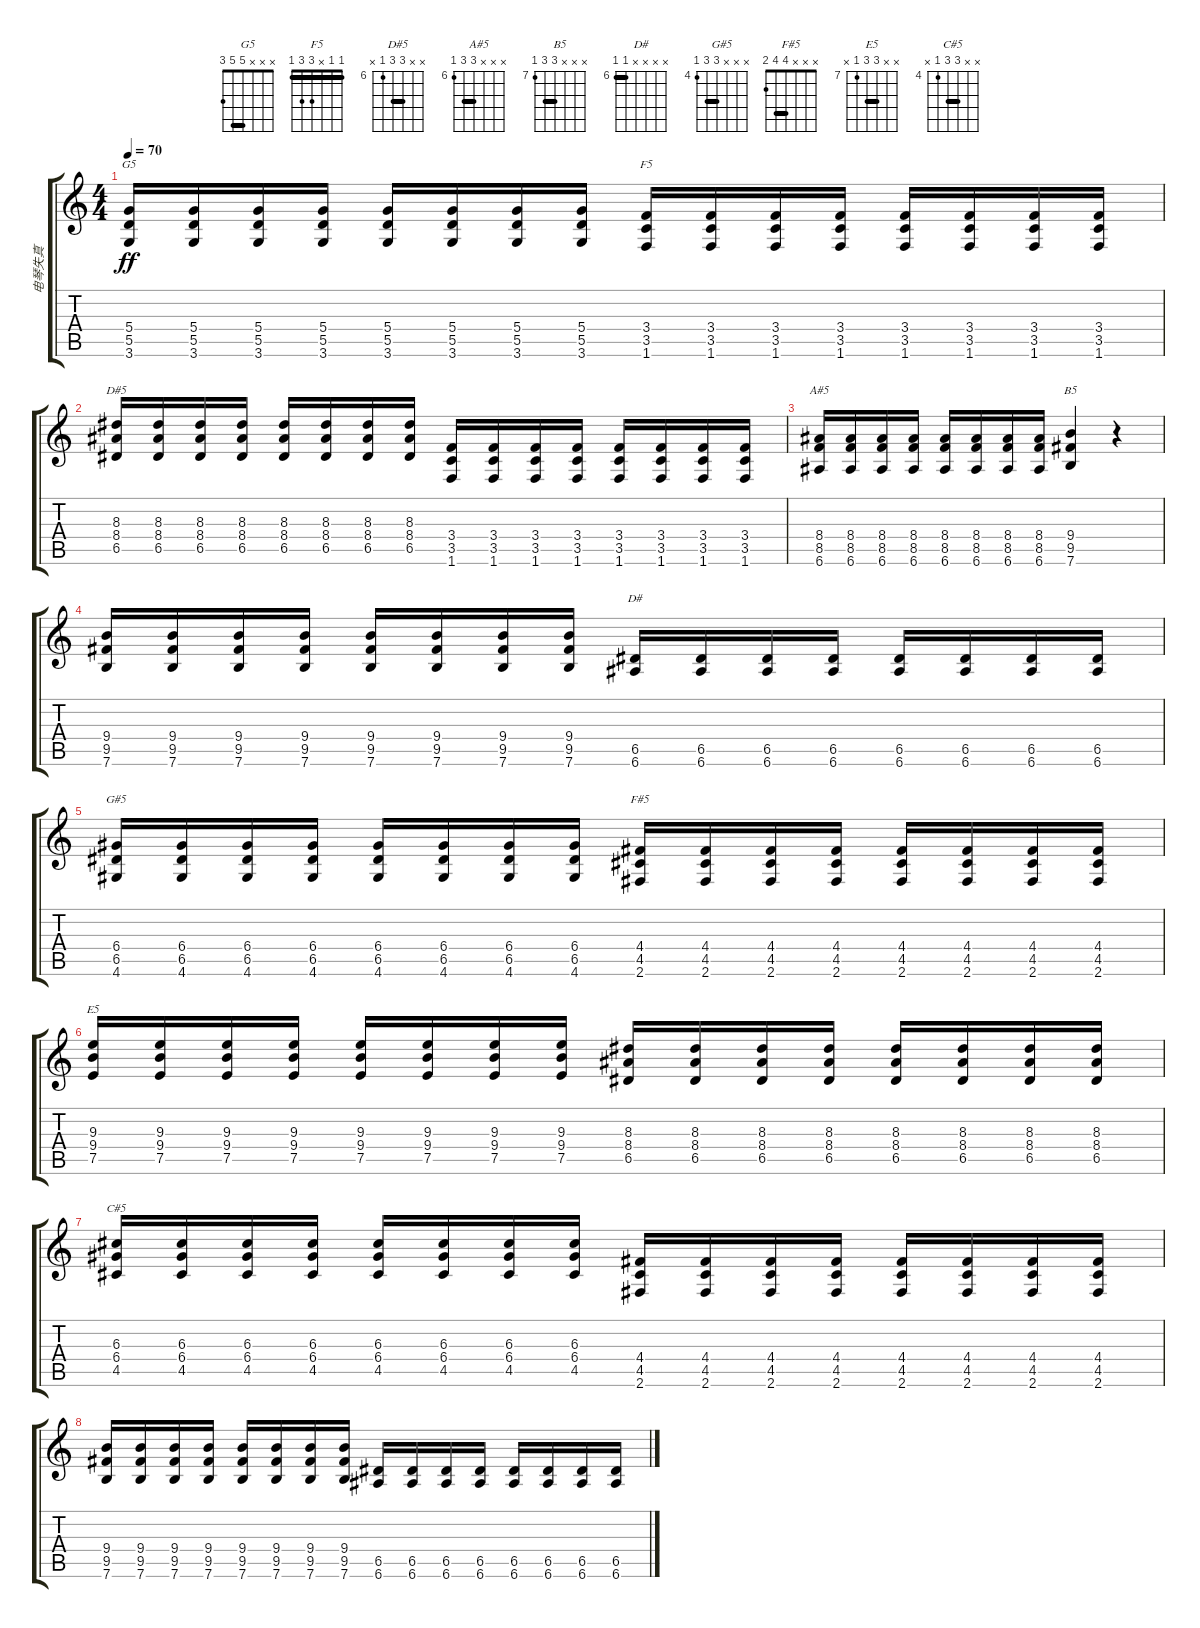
\track ("电琴失真" "电琴失真") {instrument distortionguitar}
\staff {score tabs}
\tuning (E4 B3 G3 D3 A2 E2) {hide}
\chord ("G5" x x x 5 5 3) {barre 5}
\chord ("F5" 1 1 x 3 3 1) {barre 1}
\chord ("D#5" x x 8 8 6 x) {firstfret 6 barre 8}
\chord ("A#5" x x x 8 8 6) {firstfret 6 barre 8}
\chord ("B5" x x x 9 9 7) {firstfret 7 barre 9}
\chord ("D#" x x x x 6 6) {firstfret 6 barre 6}
\chord ("G#5" x x x 6 6 4) {firstfret 4 barre 6}
\chord ("F#5" x x x 4 4 2) {barre 4}
\chord ("E5" x x 9 9 7 x) {firstfret 7 barre 9}
\chord ("C#5" x x 6 6 4 x) {firstfret 4 barre 6}
\ts (4 4)
\tempo 70
\clef g2
\ks c
(5.4 5.5 3.6).16{ch "G5" dy ff} (5.4 5.5 3.6).16 (5.4 5.5 3.6).16 (5.4 5.5 3.6).16 (5.4 5.5 3.6).16 (5.4 5.5 3.6).16 (5.4 5.5 3.6).16 (5.4 5.5 3.6).16 (3.4 3.5 1.6).16{ch "F5"} (3.4 3.5 1.6).16 (3.4 3.5 1.6).16 (3.4 3.5 1.6).16 (3.4 3.5 1.6).16 (3.4 3.5 1.6).16 (3.4 3.5 1.6).16 (3.4 3.5 1.6).16 |
(8.3 8.4 6.5).16{ch "D#5"} (8.3 8.4 6.5).16 (8.3 8.4 6.5).16 (8.3 8.4 6.5).16 (8.3 8.4 6.5).16 (8.3 8.4 6.5).16 (8.3 8.4 6.5).16 (8.3 8.4 6.5).16 (3.4 3.5 1.6).16 (3.4 3.5 1.6).16 (3.4 3.5 1.6).16 (3.4 3.5 1.6).16 (3.4 3.5 1.6).16 (3.4 3.5 1.6).16 (3.4 3.5 1.6).16{txt ""} (3.4 3.5 1.6).16 |
(8.4 8.5 6.6).16{ch "A#5"} (8.4 8.5 6.6).16 (8.4 8.5 6.6).16 (8.4 8.5 6.6).16 (8.4 8.5 6.6).16 (8.4 8.5 6.6).16 (8.4 8.5 6.6).16 (8.4 8.5 6.6).16 (9.4 9.5 7.6).4{ch "B5"} r.4 |
(9.4 9.5 7.6).16 (9.4 9.5 7.6).16 (9.4 9.5 7.6).16 (9.4 9.5 7.6).16 (9.4 9.5 7.6).16 (9.4 9.5 7.6).16 (9.4 9.5 7.6).16 (9.4 9.5 7.6).16 (6.5 6.6).16{ch "D#"} (6.5 6.6).16 (6.5 6.6).16 (6.5 6.6).16 (6.5 6.6).16 (6.5 6.6).16 (6.5 6.6).16 (6.5 6.6).16 |
(6.4 6.5 4.6).16{ch "G#5"} (6.4 6.5 4.6).16 (6.4 6.5 4.6).16 (6.4 6.5 4.6).16 (6.4 6.5 4.6).16 (6.4 6.5 4.6).16 (6.4 6.5 4.6).16 (6.4 6.5 4.6).16 (4.4 4.5 2.6).16{ch "F#5"} (4.4 4.5 2.6).16 (4.4 4.5 2.6).16 (4.4 4.5 2.6).16 (4.4 4.5 2.6).16 (4.4 4.5 2.6).16 (4.4 4.5 2.6).16 (4.4 4.5 2.6).16 |
(9.3 9.4 7.5).16{ch "E5"} (9.3 9.4 7.5).16 (9.3 9.4 7.5).16 (9.3 9.4 7.5).16 (9.3 9.4 7.5).16 (9.3 9.4 7.5).16 (9.3 9.4 7.5).16 (9.3 9.4 7.5).16 (8.3 8.4 6.5).16 (8.3 8.4 6.5).16 (8.3 8.4 6.5).16 (8.3 8.4 6.5).16 (8.3 8.4 6.5).16 (8.3 8.4 6.5).16 (8.3 8.4 6.5).16 (8.3 8.4 6.5).16 |
(6.3 6.4 4.5).16{ch "C#5"} (6.3 6.4 4.5).16 (6.3 6.4 4.5).16 (6.3 6.4 4.5).16 (6.3 6.4 4.5).16 (6.3 6.4 4.5).16 (6.3 6.4 4.5).16 (6.3 6.4 4.5).16 (4.4 4.5 2.6).16 (4.4 4.5 2.6).16 (4.4 4.5 2.6).16 (4.4 4.5 2.6).16 (4.4 4.5 2.6).16 (4.4 4.5 2.6).16 (4.4 4.5 2.6).16 (4.4 4.5 2.6).16 |
(9.4 9.5 7.6).16 (9.4 9.5 7.6).16 (9.4 9.5 7.6).16 (9.4 9.5 7.6).16 (9.4 9.5 7.6).16 (9.4 9.5 7.6).16 (9.4 9.5 7.6).16 (9.4 9.5 7.6).16 (6.5 6.6).16 (6.5 6.6).16 (6.5 6.6).16 (6.5 6.6).16 (6.5 6.6).16 (6.5 6.6).16 (6.5 6.6).16 (6.5 6.6).16
